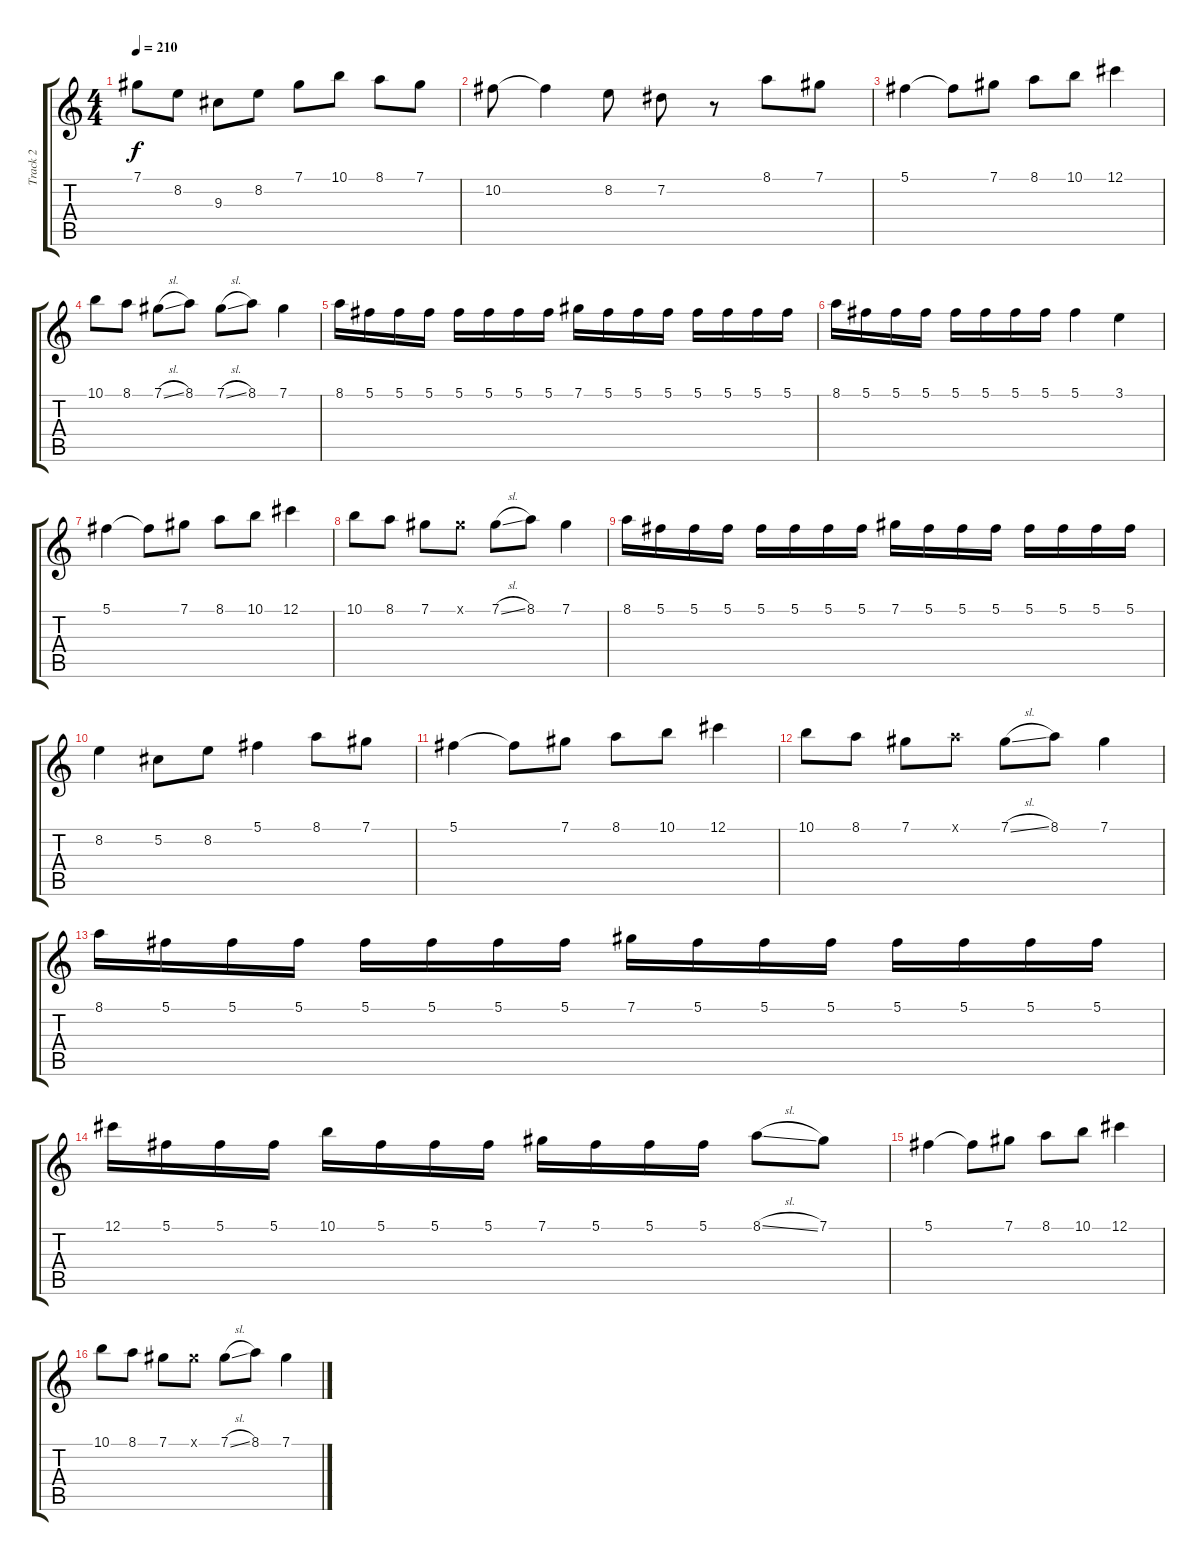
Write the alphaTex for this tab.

\track ("Track 2" "Track 2") {instrument distortionguitar}
\staff {score tabs}
\tuning (Db4 Ab3 E3 B2 Gb2 Db2) {hide}
\ts (4 4)
\tempo 210
\clef g2
\ks c
7.1.8{dy f} 8.2.8 9.3.8 8.2.8 7.1.8 10.1.8 8.1.8 7.1.8 |
10.2.8 10.2{t}.4 8.2.8 7.2.8 r.8 8.1.8 7.1.8 |
5.1.4 5.1{t}.8 7.1.8 8.1.8 10.1.8 12.1.4 |
10.1.8 8.1.8 7.1{sl}.8 8.1.8 7.1{sl}.8 8.1.8 7.1.4 |
8.1.16 5.1.16 5.1.16 5.1.16 5.1.16 5.1.16 5.1.16 5.1.16 7.1.16 5.1.16 5.1.16 5.1.16 5.1.16 5.1.16 5.1.16 5.1.16 |
8.1.16 5.1.16 5.1.16 5.1.16 5.1.16 5.1.16 5.1.16 5.1.16 5.1.4 3.1.4 |
5.1.4 5.1{t}.8 7.1.8 8.1.8 10.1.8 12.1.4 |
10.1.8 8.1.8 7.1.8 7.1{x}.8 7.1{sl}.8 8.1.8 7.1.4 |
8.1.16 5.1.16 5.1.16 5.1.16 5.1.16 5.1.16 5.1.16 5.1.16 7.1.16 5.1.16 5.1.16 5.1.16 5.1.16 5.1.16 5.1.16 5.1.16 |
8.2.4 5.2.8 8.2.8 5.1.4 8.1.8 7.1.8 |
5.1.4 5.1{t}.8 7.1.8 8.1.8 10.1.8 12.1.4 |
10.1.8 8.1.8 7.1.8 8.1{x}.8 7.1{sl}.8 8.1.8 7.1.4 |
8.1.16 5.1.16 5.1.16 5.1.16 5.1.16 5.1.16 5.1.16 5.1.16 7.1.16 5.1.16 5.1.16 5.1.16 5.1.16 5.1.16 5.1.16 5.1.16 |
12.1.16 5.1.16 5.1.16 5.1.16 10.1.16 5.1.16 5.1.16 5.1.16 7.1.16 5.1.16 5.1.16 5.1.16 8.1{sl}.8 7.1.8 |
5.1.4 5.1{t}.8 7.1.8 8.1.8 10.1.8 12.1.4 |
10.1.8 8.1.8 7.1.8 7.1{x}.8 7.1{sl}.8 8.1.8 7.1.4
